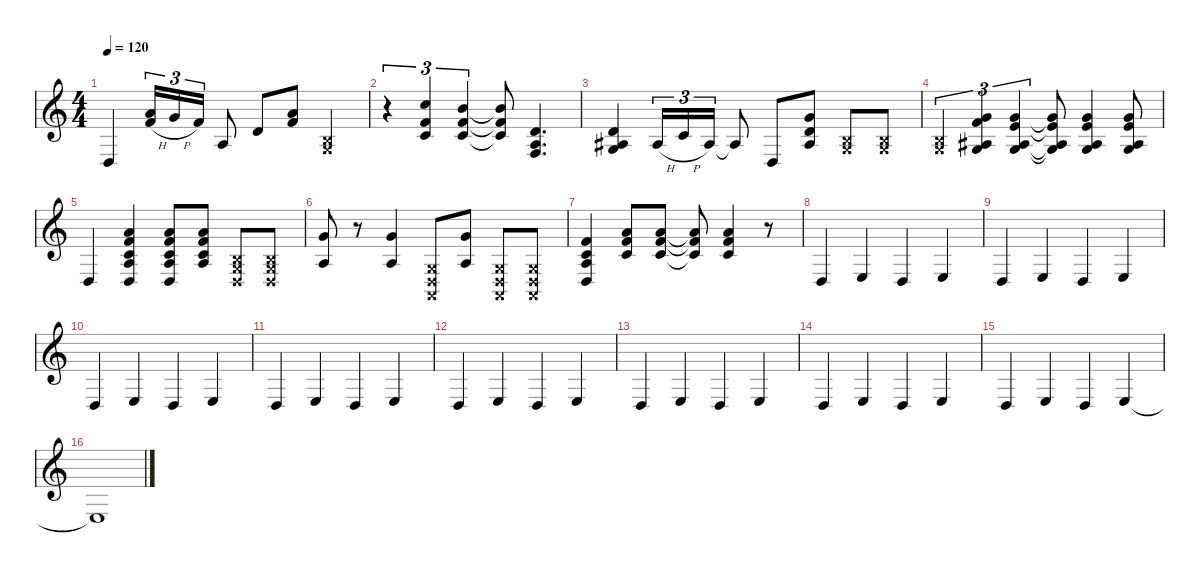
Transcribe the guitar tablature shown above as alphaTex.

\defaultSystemsLayout 4
\hideDynamics
\bracketExtendMode nobrackets
\singleTrackTrackNamePolicy hidden
\multiTrackTrackNamePolicy hidden
\firstSystemTrackNameMode fullname
\firstSystemTrackNameOrientation horizontal
\otherSystemsTrackNameOrientation horizontal
\track ("Keyboard" "el.pno.") {instrument electricpiano1}
\staff {score}
\tuning (E4 B3 G3 D3 A2 E2)
\ts (4 4)
\tempo 120
\clef g2
\ks c
10.6.4{dy f beam Up} (10.2 10.3{h}).16{tu (3 2) beam Up} 12.3{h}.16{tu (3 2) beam Up} 10.3.16{tu (3 2) beam Up} 12.5.8{beam Up} 12.4.8{beam Up} (10.2 10.3).8{beam Up} (0.2{x} 0.3{x}).4{beam Up} |
r.4{tu (3 2) beam Down} (13.2 10.3 10.4).4{tu (3 2) beam Up} (12.2 10.3 10.4).4{tu (3 2) beam Up} (12.2{t} 10.3{t} 10.4{t}).8{beam Up} (3.2 2.3 3.4).4{d beam Up} |
(3.2 3.3{acc #} 5.4).4{beam Up} 3.3{h acc #}.16{tu (3 2) beam Up} 5.3{h}.16{tu (3 2) beam Up} 3.3{acc #}.16{tu (3 2) beam Up} 3.3{t acc #}.8{beam Up} 5.5.8{beam Up} (3.1 3.2 3.3{acc #}).8{beam Up} (0.2{x} 0.3{x}).8{beam Up} (0.2{x} 0.3{x}).8{beam Up} |
(0.2{x} 0.3{x}).4{tu (3 2) beam Up} (3.1 6.2 3.3{acc #} 5.4).4{tu (3 2) beam Up} (3.1 5.2 3.3{acc #} 5.4).4{tu (3 2) beam Up} (3.1{t} 5.2{t} 3.3{t acc #} 5.4{t}).8{beam Up} (3.1 5.2 3.3{acc #} 5.4).4{beam Up} (3.1 5.2 3.3{acc #} 5.4).8{beam Up} |
5.5.4{beam Up} (5.1 6.2 5.3 7.4 5.5).4{beam Up} (5.1 6.2 5.3 7.4 5.5).8{beam Up} (5.1 6.2 5.3 7.4).8{beam Up} (0.2{x} 0.3{x} 0.4{x}).8{beam Up} (0.2{x} 0.3{x} 0.4{x}).8{beam Up} |
(12.3 12.5).8{beam Up} r.8{beam Up} (12.3 12.5).4{beam Up} (0.3{x} 0.4{x} 0.5{x}).8{beam Up} (12.3 12.5).8{beam Up} (0.3{x} 0.4{x} 0.5{x}).8{beam Up} (0.3{x} 0.4{x} 0.5{x}).8{beam Up} |
(6.2 5.3 7.4 5.5).4{beam Up} (5.1 6.2 5.3).8{beam Up} (5.1 6.2 5.3).8{beam Up} (5.1{t} 6.2{t} 5.3{t}).8{beam Up} (5.1 6.2 5.3).4{beam Up} r.8{beam Up} |
0.4.4{beam Up} 2.4.4{beam Up} 0.4.4{beam Up} 2.4.4{beam Up} |
0.4.4{beam Up} 2.4.4{beam Up} 0.4.4{beam Up} 2.4.4{beam Up} |
0.4.4{beam Up} 2.4.4{beam Up} 0.4.4{beam Up} 2.4.4{beam Up} |
0.4.4{beam Up} 2.4.4{beam Up} 0.4.4{beam Up} 2.4.4{beam Up} |
0.4.4{beam Up} 2.4.4{beam Up} 0.4.4{beam Up} 2.4.4{beam Up} |
0.4.4{beam Up} 2.4.4{beam Up} 0.4.4{beam Up} 2.4.4{beam Up} |
0.4.4{beam Up} 2.4.4{beam Up} 0.4.4{beam Up} 2.4.4{beam Up} |
0.4.4{beam Up} 2.4.4{beam Up} 0.4.4{beam Up} 2.4.4{beam Up} |
2.4{t}.1{beam Up}
